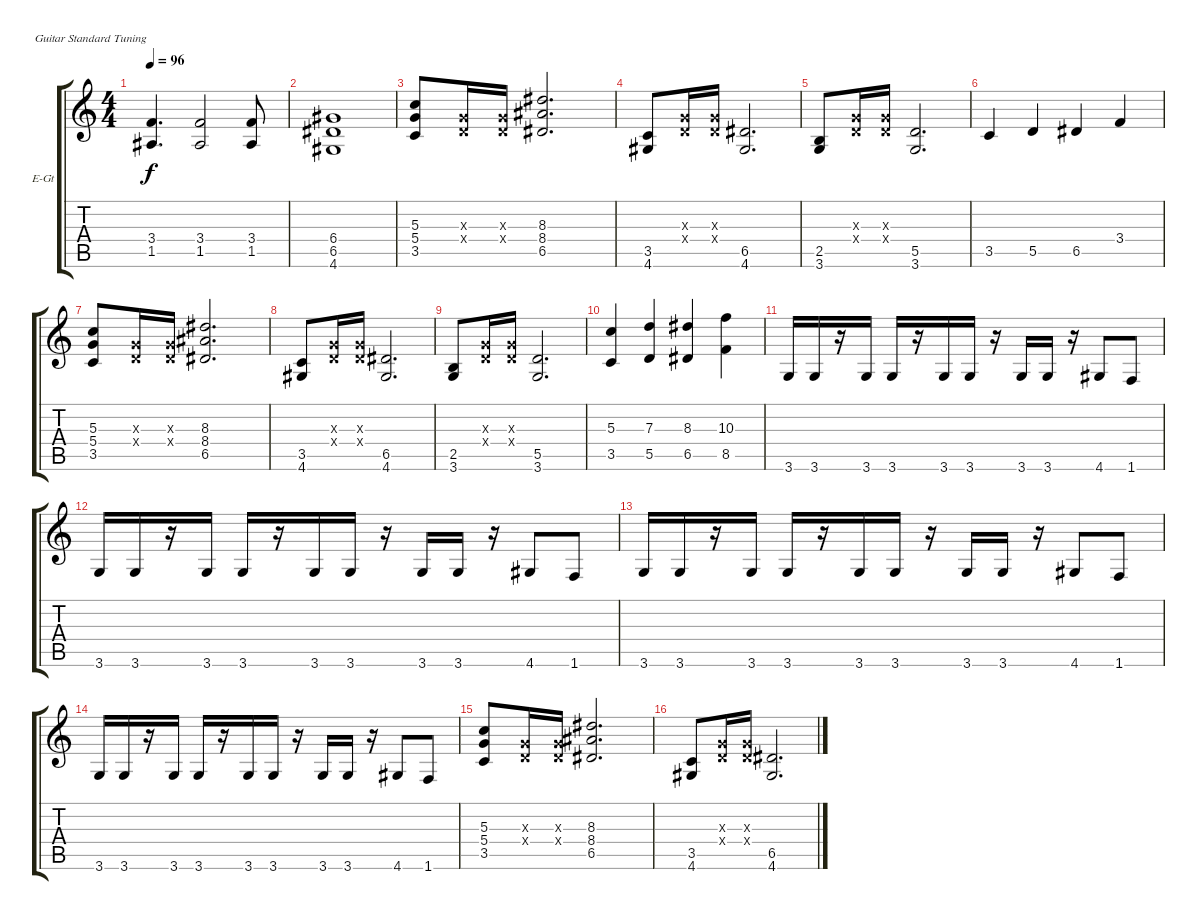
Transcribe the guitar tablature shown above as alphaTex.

\defaultSystemsLayout 4
\bracketExtendMode groupsimilarinstruments
\firstSystemTrackNameOrientation horizontal
\otherSystemsTrackNameOrientation horizontal
\track ("Herman Frank" "E-Gt") {instrument distortionguitar}
\staff {score tabs}
\tuning (E4 B3 G3 D3 A2 E2)
\ts (4 4)
\tempo 96
\clef g2
\ks c
(1.5 3.4).4{d dy f} (1.5 3.4).2 (1.5 3.4).8 |
(4.6 6.5 6.4).1 |
(5.4 5.3 3.5).8 (0.4{x} 0.3{x}).16 (0.4{x} 0.3{x}).16 (8.4 8.3 6.5).2{d} |
(4.6 3.5).8 (0.3{x} 0.4{x}).16 (0.4{x} 0.3{x}).16 (4.6 6.5).2{d} |
(3.6 2.5).8 (0.4{x} 0.3{x}).16 (0.3{x} 0.4{x}).16 (3.6 5.5).2{d} |
3.5.4 5.5.4 6.5.4 3.4.4 |
(5.4 5.3 3.5).8 (0.4{x} 0.3{x}).16 (0.4{x} 0.3{x}).16 (8.4 8.3 6.5).2{d} |
(4.6 3.5).8 (0.3{x} 0.4{x}).16 (0.4{x} 0.3{x}).16 (4.6 6.5).2{d} |
(3.6 2.5).8 (0.4{x} 0.3{x}).16 (0.3{x} 0.4{x}).16 (3.6 5.5).2{d} |
(3.5 5.3).4 (5.5 7.3).4 (6.5 8.3).4 (8.5 10.3).4 |
3.6.16 3.6.16 r.16 3.6.16 3.6.16 r.16 3.6.16 3.6.16 r.16 3.6.16 3.6.16 r.16 4.6.8 1.6.8 |
3.6.16 3.6.16 r.16 3.6.16 3.6.16 r.16 3.6.16 3.6.16 r.16 3.6.16 3.6.16 r.16 4.6.8 1.6.8 |
3.6.16 3.6.16 r.16 3.6.16 3.6.16 r.16 3.6.16 3.6.16 r.16 3.6.16 3.6.16 r.16 4.6.8 1.6.8 |
3.6.16 3.6.16 r.16 3.6.16 3.6.16 r.16 3.6.16 3.6.16 r.16 3.6.16 3.6.16 r.16 4.6.8 1.6.8 |
(5.4 5.3 3.5).8 (0.4{x} 0.3{x}).16 (0.4{x} 0.3{x}).16 (8.4 8.3 6.5).2{d} |
(4.6 3.5).8 (0.3{x} 0.4{x}).16 (0.4{x} 0.3{x}).16 (4.6 6.5).2{d}
